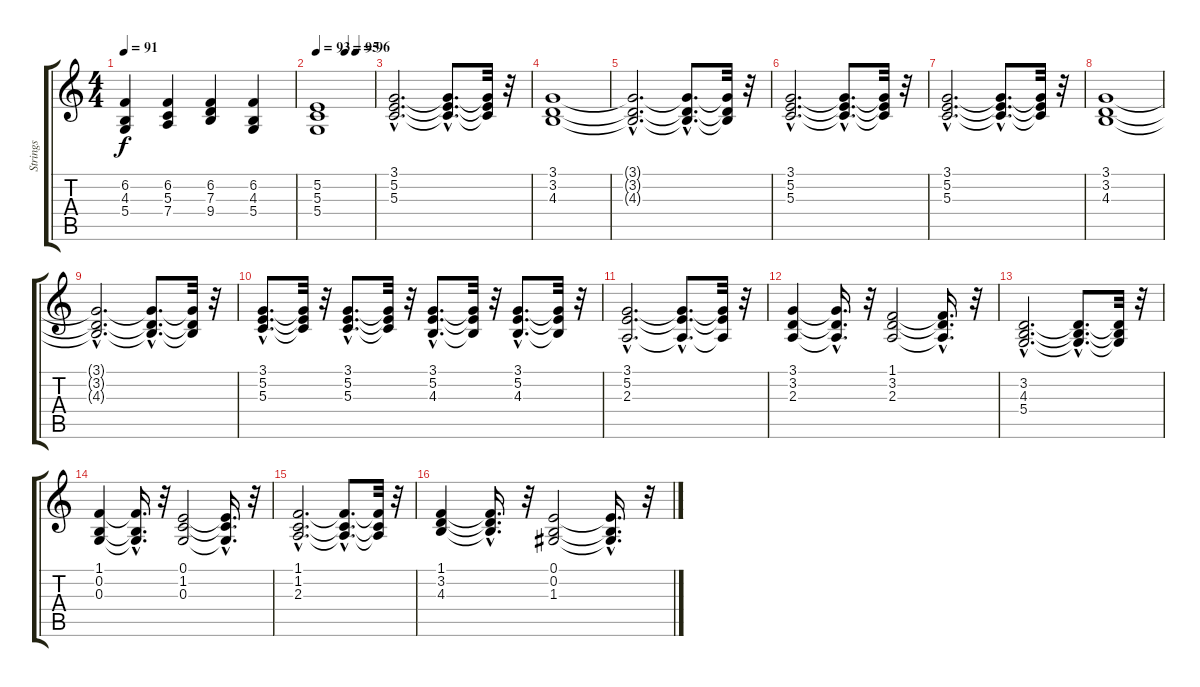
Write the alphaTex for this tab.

\track ("Strings" "Strings") {instrument stringensemble1}
\staff {score tabs}
\tuning (E4 B3 G3 D3 A2 E2) {hide}
\ts (4 4)
\tempo 91
\clef g2
\ks c
(6.2 4.3 5.4).4{dy f} (6.2 5.3 7.4).4 (6.2 7.3 9.4).4 (6.2 4.3 5.4).4 |
\tempo 93
\tempo (95 0.5)
\tempo (96 0.6875)
(5.2 5.3 5.4).1 |
(3.1{hac} 5.2{hac} 5.3{hac}).2{d volume 11} (3.1{hac t} 5.2{hac t} 5.3{hac t}).8{d} (3.1{t} 5.2{t} 5.3{t}).32 r.32 |
(3.1 3.2 4.3).1 |
(3.1{hac t} 3.2{hac t} 4.3{hac t}).2{d} (3.1{hac t} 3.2{hac t} 4.3{hac t}).8{d} (3.1{t} 3.2{t} 4.3{t}).32 r.32 |
(3.1{hac} 5.2{hac} 5.3{hac}).2{d} (3.1{hac t} 5.2{hac t} 5.3{hac t}).8{d} (3.1{t} 5.2{t} 5.3{t}).32 r.32 |
(3.1{hac} 5.2{hac} 5.3{hac}).2{d} (3.1{hac t} 5.2{hac t} 5.3{hac t}).8{d} (3.1{t} 5.2{t} 5.3{t}).32 r.32 |
(3.1 3.2 4.3).1 |
(3.1{hac t} 3.2{hac t} 4.3{hac t}).2{d} (3.1{hac t} 3.2{hac t} 4.3{hac t}).8{d} (3.1{t} 3.2{t} 4.3{t}).32 r.32 |
(3.1{hac} 5.2{hac} 5.3{hac}).8{d} (3.1{t} 5.2{t} 5.3{t}).32 r.32 (3.1{hac} 5.2{hac} 5.3{hac}).8{d} (3.1{t} 5.2{t} 5.3{t}).32 r.32 (3.1{hac} 5.2{hac} 4.3{hac}).8{d} (3.1{t} 5.2{t} 4.3{t}).32 r.32 (3.1{hac} 5.2{hac} 4.3{hac}).8{d} (3.1{t} 5.2{t} 4.3{t}).32 r.32 |
(3.1{hac} 5.2{hac} 2.3{hac}).2{d} (3.1{hac t} 5.2{hac t} 2.3{hac t}).8{d} (3.1{t} 5.2{t} 2.3{t}).32 r.32 |
(3.1 3.2 2.3).4 (3.1{hac t} 3.2{hac t} 2.3{hac t}).16{d} r.32 (1.1 3.2 2.3).2 (1.1{hac t} 3.2{hac t} 2.3{hac t}).16{d} r.32 |
(3.2{hac} 4.3{hac} 5.4{hac}).2{d} (3.2{hac t} 4.3{hac t} 5.4{hac t}).8{d} (3.2{t} 4.3{t} 5.4{t}).32 r.32 |
(1.1 0.2 0.3).4 (1.1{hac t} 0.2{hac t} 0.3{hac t}).16{d} r.32 (0.1 1.2 0.3).2 (0.1{hac t} 1.2{hac t} 0.3{hac t}).16{d} r.32 |
(1.1{hac} 1.2{hac} 2.3{hac}).2{d} (1.1{hac t} 1.2{hac t} 2.3{hac t}).8{d} (1.1{t} 1.2{t} 2.3{t}).32 r.32 |
(1.1 3.2 4.3).4 (1.1{hac t} 3.2{hac t} 4.3{hac t}).16{d} r.32 (0.1 0.2 1.3).2 (0.1{hac t} 0.2{hac t} 1.3{hac t}).16{d} r.32
